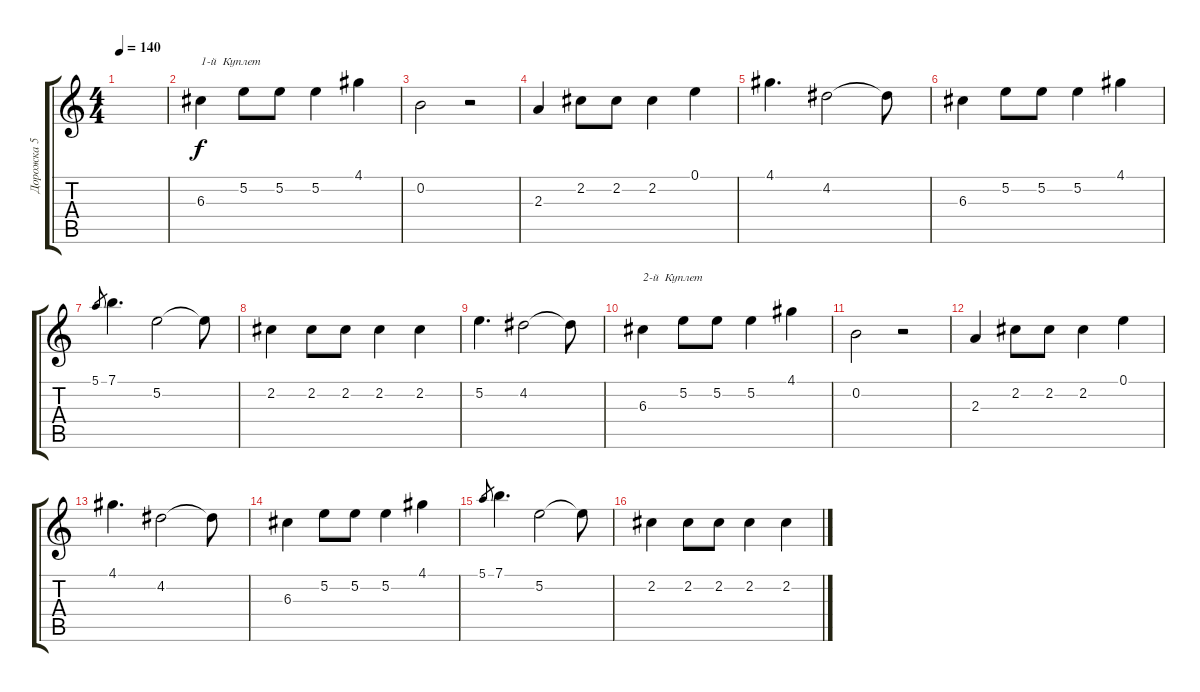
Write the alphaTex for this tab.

\track ("Дорожка 5" "Дорожка 5") {instrument acousticguitarsteel}
\staff {score tabs}
\tuning (E4 B3 G3 D3 A2 E2) {hide}
\ts (4 4)
\tempo 140
\clef g2
\ks c
|
6.3.4{txt "1-й  Куплет"} 5.2.8 5.2.8 5.2.4 4.1.4 |
0.2.2 r.2 |
2.3.4 2.2.8 2.2.8 2.2.4 0.1.4 |
4.1.4{d} 4.2.2 4.2{t}.8 |
6.3.4 5.2.8 5.2.8 5.2.4 4.1.4 |
5.1.8{gr} 7.1.4{d} 5.2.2 5.2{t}.8 |
2.2.4 2.2.8 2.2.8 2.2.4 2.2.4 |
5.2.4{d} 4.2.2 4.2{t}.8 |
6.3.4{txt "2-й  Куплет"} 5.2.8 5.2.8 5.2.4 4.1.4 |
0.2.2 r.2 |
2.3.4 2.2.8 2.2.8 2.2.4 0.1.4 |
4.1.4{d} 4.2.2 4.2{t}.8 |
6.3.4 5.2.8 5.2.8 5.2.4 4.1.4 |
5.1.8{gr} 7.1.4{d} 5.2.2 5.2{t}.8 |
2.2.4 2.2.8 2.2.8 2.2.4 2.2.4
